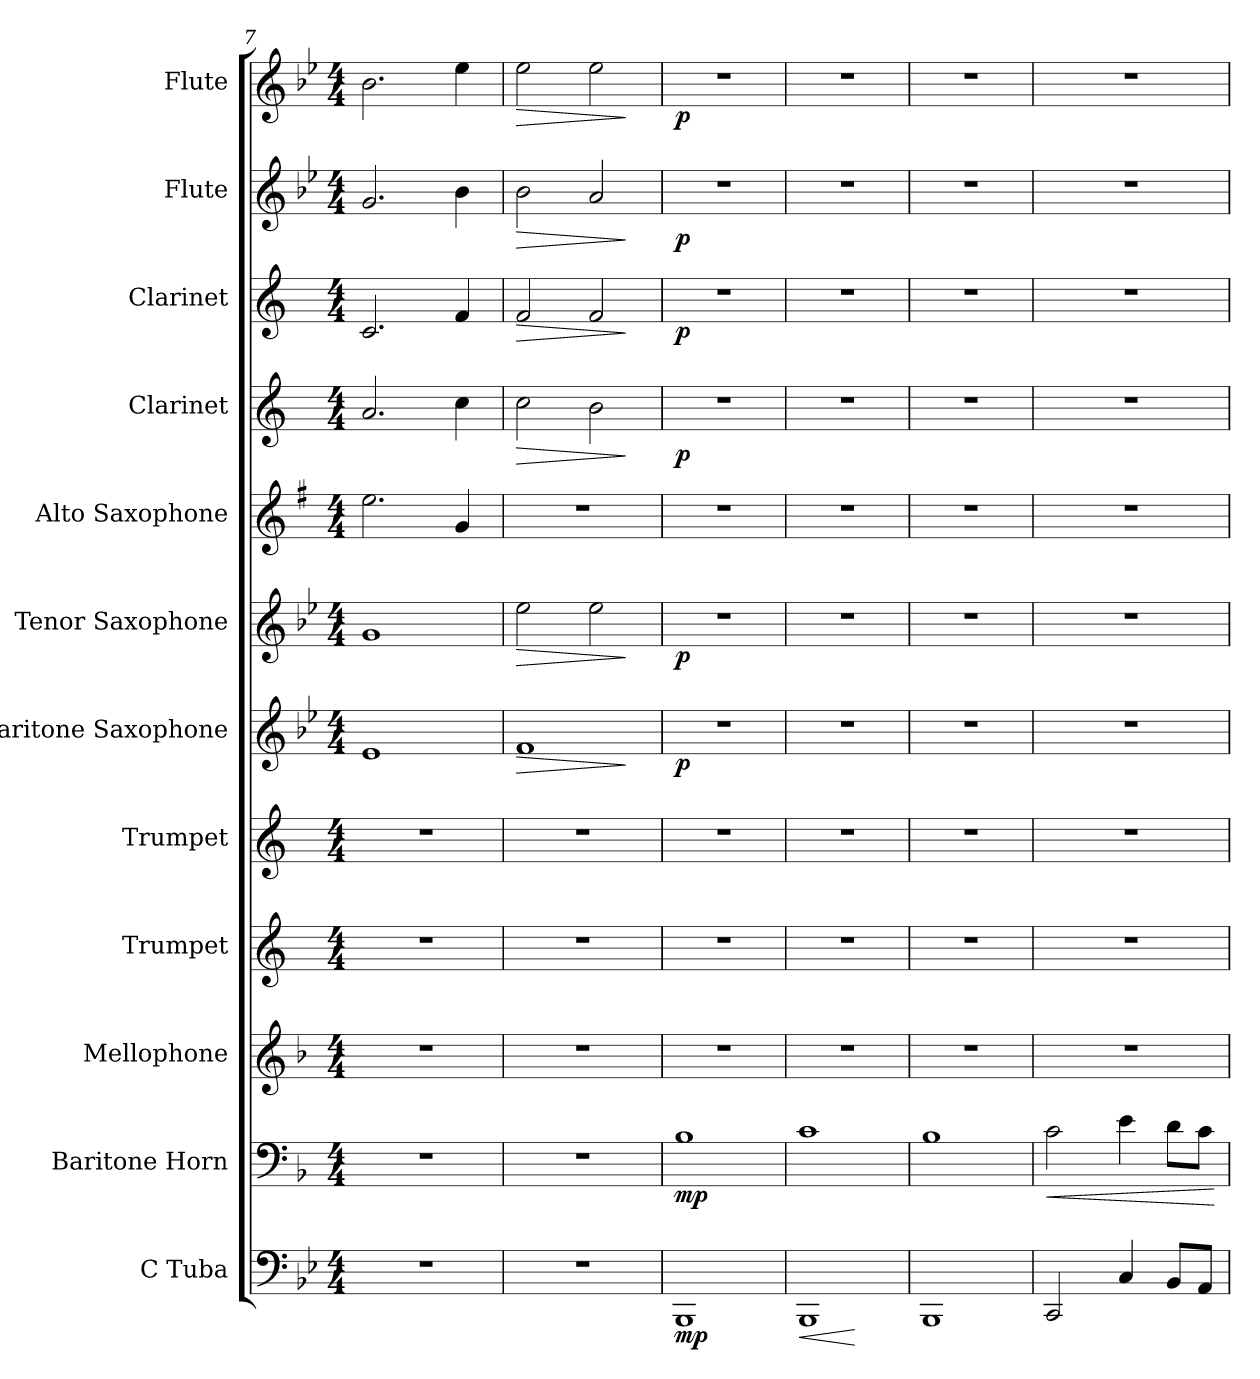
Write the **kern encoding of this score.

**kern	**dynam	**kern	**dynam	**kern	**kern	**kern	**kern	**dynam	**kern	**dynam	**kern	**kern	**dynam	**kern	**dynam	**kern	**dynam	**kern	**dynam
*part12	*part12	*part11	*part11	*part10	*part9	*part8	*part7	*part7	*part6	*part6	*part5	*part4	*part4	*part3	*part3	*part2	*part2	*part1	*part1
*staff12	*staff12	*staff11	*staff11	*staff10	*staff9	*staff8	*staff7	*staff7	*staff6	*staff6	*staff5	*staff4	*staff4	*staff3	*staff3	*staff2	*staff2	*staff1	*staff1
*I"C Tuba	*	*I"Baritone Horn	*	*I"Mellophone	*I"Trumpet	*I"Trumpet	*I"Baritone Saxophone	*	*I"Tenor Saxophone	*	*I"Alto Saxophone	*I"Clarinet	*	*I"Clarinet	*	*I"Flute	*	*I"Flute	*
*I'C Tu.	*	*I'Bar. Hn.	*	*I'Mph.	*I'Tpt.	*I'Tpt.	*I'Bar. Sax.	*	*I'T. Sax.	*	*I'A. Sax.	*I'Cl.	*	*I'Cl.	*	*I'Fl.	*	*I'Fl.	*
*clefF4	*	*clefF4	*	*clefG2	*clefG2	*clefG2	*clefG2	*	*clefG2	*	*clefG2	*clefG2	*	*clefG2	*	*clefG2	*	*clefG2	*
*	*	*ITrd4c7	*	*ITrd4c7	*ITrd1c2	*ITrd1c2	*ITrd12c21	*	*ITrd8c14	*	*ITrd5c9	*ITrd1c2	*	*ITrd1c2	*	*	*	*	*
*k[b-e-]	*	*k[b-e-]	*	*k[b-e-]	*k[b-e-]	*k[b-e-]	*k[b-e-]	*	*k[b-e-]	*	*k[b-e-]	*k[b-e-]	*	*k[b-e-]	*	*k[b-e-]	*	*k[b-e-]	*
*M4/4	*	*M4/4	*	*M4/4	*M4/4	*M4/4	*M4/4	*	*M4/4	*	*M4/4	*M4/4	*	*M4/4	*	*M4/4	*	*M4/4	*
=7	=7	=7	=7	=7	=7	=7	=7	=7	=7	=7	=7	=7	=7	=7	=7	=7	=7	=7	=7
1r	.	1r	.	1r	1r	1r	1E-	.	1G	.	2.g\	2.g/	.	2.B-/	.	2.g/	.	2.b-\	.
.	.	.	.	.	.	.	.	.	.	.	4B-/	4b-\	.	4e-/	.	4b-\	.	4ee-\	.
!!LO:PB:g=z
=8	=8	=8	=8	=8	=8	=8	=8	=8	=8	=8	=8	=8	=8	=8	=8	=8	=8	=8	=8
!	!	!	!	!	!	!	!	!LO:HP:b	!	!LO:HP:b	!	!	!LO:HP:b	!	!LO:HP:b	!	!LO:HP:b	!	!LO:HP:b
1r	.	1r	.	1r	1r	1r	1F	>	2e-\	>	1r	2b-\	>	2e-/	>	2b-\	>	2ee-\	>
.	.	.	.	.	.	.	.	.	2e-\	.	.	2a\	.	2e-/	.	2a/	.	2ee-\	.
.	.	.	.	.	.	.	.	]	.	]	.	.	]	.	]	.	]	.	]
=9	=9	=9	=9	=9	=9	=9	=9	=9	=9	=9	=9	=9	=9	=9	=9	=9	=9	=9	=9
!	!LO:DY:b	!	!LO:DY:b	!	!	!	!	!LO:DY:b	!	!LO:DY:b	!	!	!LO:DY:b	!	!LO:DY:b	!	!LO:DY:b	!	!LO:DY:b
1BBB-	mp	1E-	mp	1r	1r	1r	1r	p	1r	p	1r	1r	p	1r	p	1r	p	1r	p
=10	=10	=10	=10	=10	=10	=10	=10	=10	=10	=10	=10	=10	=10	=10	=10	=10	=10	=10	=10
!	!LO:HP:b	!	!	!	!	!	!	!	!	!	!	!	!	!	!	!	!	!	!
1BBB-	<	1F	.	1r	1r	1r	1r	.	1r	.	1r	1r	.	1r	.	1r	.	1r	.
.	[	.	.	.	.	.	.	.	.	.	.	.	.	.	.	.	.	.	.
=11	=11	=11	=11	=11	=11	=11	=11	=11	=11	=11	=11	=11	=11	=11	=11	=11	=11	=11	=11
1BBB-	.	1E-	.	1r	1r	1r	1r	.	1r	.	1r	1r	.	1r	.	1r	.	1r	.
=12	=12	=12	=12	=12	=12	=12	=12	=12	=12	=12	=12	=12	=12	=12	=12	=12	=12	=12	=12
!	!	!	!LO:HP:b	!	!	!	!	!	!	!	!	!	!	!	!	!	!	!	!
2CC/	.	2F\	<	1r	1r	1r	1r	.	1r	.	1r	1r	.	1r	.	1r	.	1r	.
4C/	.	4A\	.	.	.	.	.	.	.	.	.	.	.	.	.	.	.	.	.
8BB-/L	.	8G\L	.	.	.	.	.	.	.	.	.	.	.	.	.	.	.	.	.
8AA/J	.	8F\J	.	.	.	.	.	.	.	.	.	.	.	.	.	.	.	.	.
.	.	.	[	.	.	.	.	.	.	.	.	.	.	.	.	.	.	.	.
=	=	=	=	=	=	=	=	=	=	=	=	=	=	=	=	=	=	=	=
*-	*-	*-	*-	*-	*-	*-	*-	*-	*-	*-	*-	*-	*-	*-	*-	*-	*-	*-	*-
